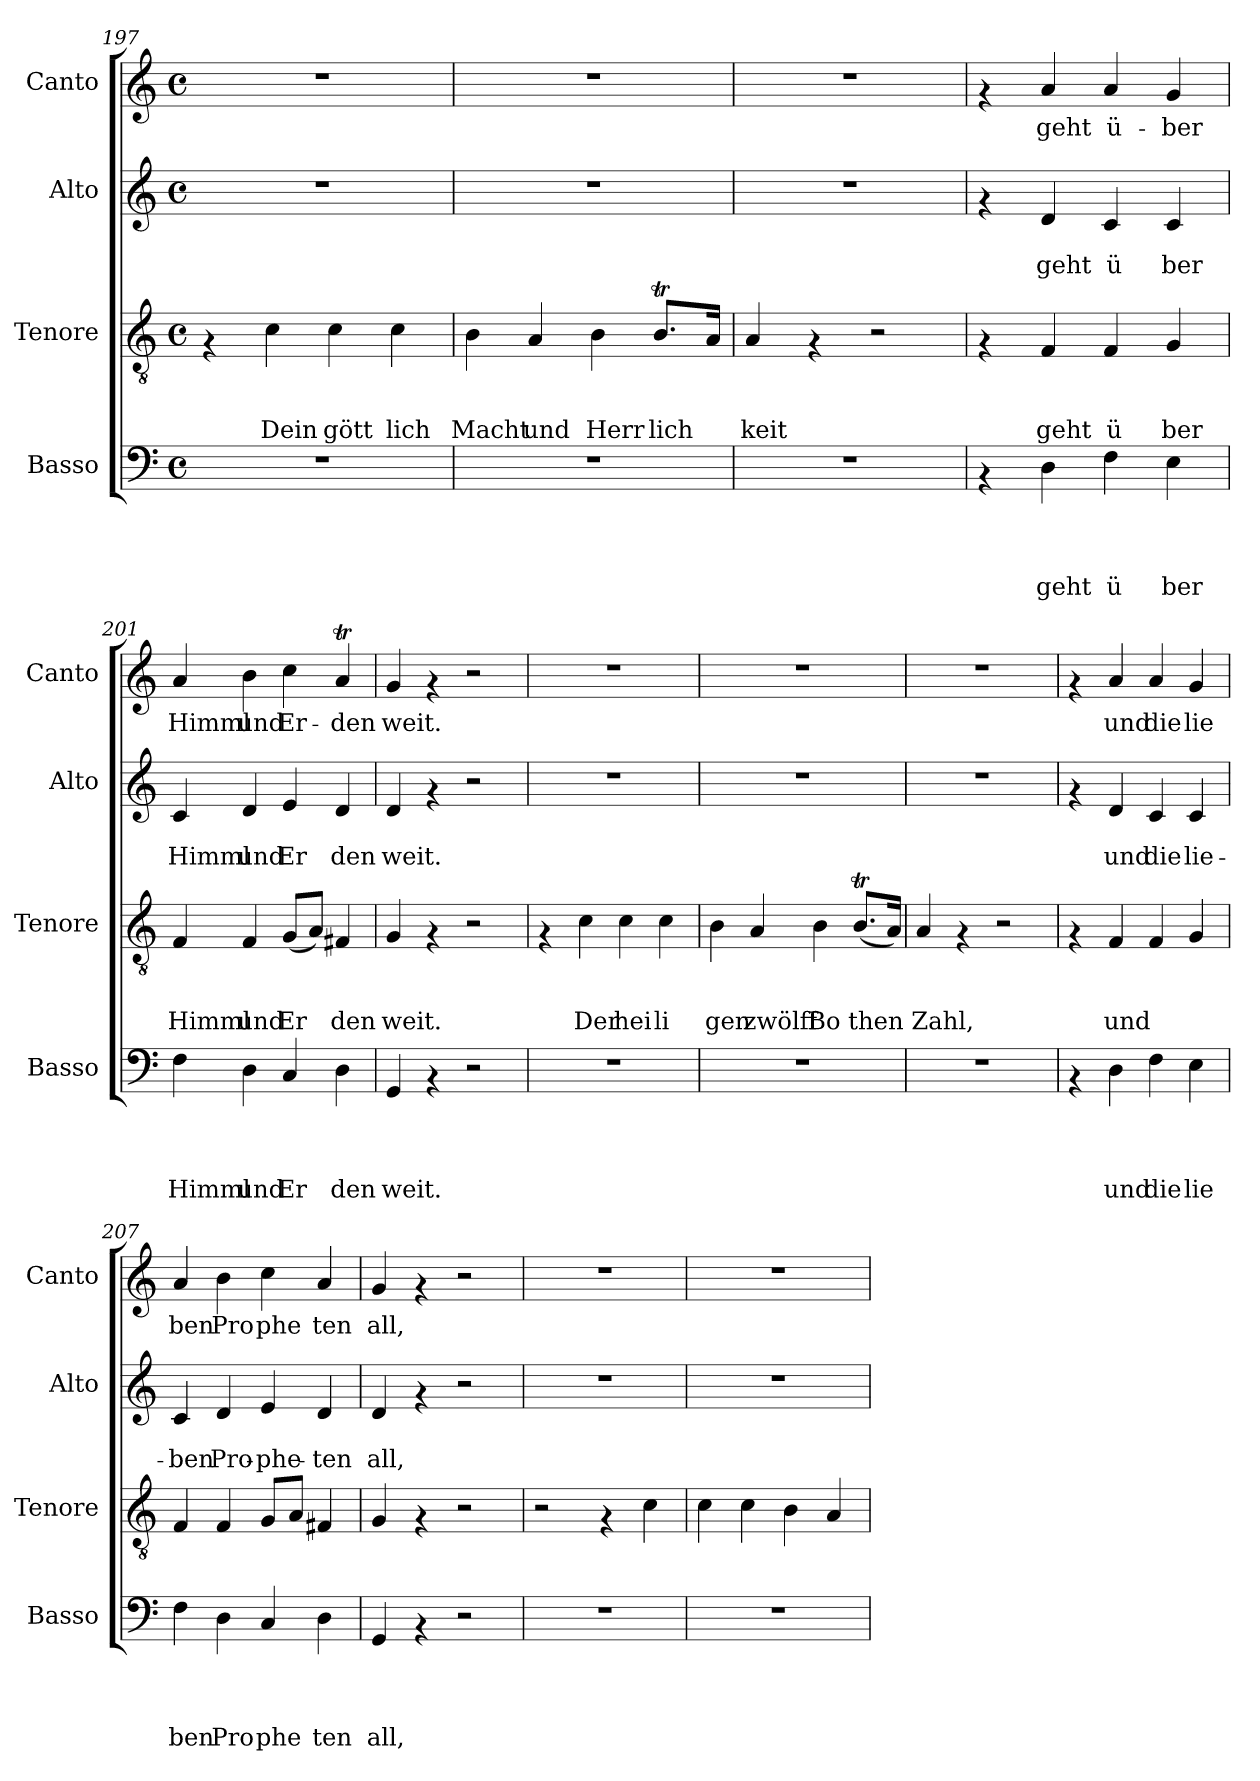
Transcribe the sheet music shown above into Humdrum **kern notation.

**kern	**text	**text	**text	**text	**kern	**text	**text	**text	**kern	**text	**text	**kern	**text
*part4	*part4	*part4	*part4	*part4	*part3	*part3	*part3	*part3	*part2	*part2	*part2	*part1	*part1
*staff4	*staff4	*staff4	*staff4	*staff4	*staff3	*staff3	*staff3	*staff3	*staff2	*staff2	*staff2	*staff1	*staff1
*I"Basso	*	*	*	*	*I"Tenore	*	*	*	*I"Alto	*	*	*I"Canto	*
*I'Basso	*	*	*	*	*I'Tenore	*	*	*	*I'Alto	*	*	*I'Canto	*
*clefF4	*	*	*	*	*clefGv2	*	*	*	*clefG2	*	*	*clefG2	*
*k[]	*	*	*	*	*k[]	*	*	*	*k[]	*	*	*k[]	*
*C:	*	*	*	*	*C:	*	*	*	*C:	*	*	*C:	*
*M4/4	*	*	*	*	*M4/4	*	*	*	*M4/4	*	*	*M4/4	*
*met(c)	*	*	*	*	*met(c)	*	*	*	*met(c)	*	*	*met(c)	*
=197	=197	=197	=197	=197	=197	=197	=197	=197	=197	=197	=197	=197	=197
1r	.	.	.	.	4rF	.	.	.	1r	.	.	1r	.
!	!	!	!	!	!	!	!	!LO:LY:b	!	!	!	!	!
.	.	.	.	.	4c\	.	.	Dein	.	.	.	.	.
!	!	!	!	!	!	!	!	!LO:LY:b	!	!	!	!	!
.	.	.	.	.	4c\	.	.	gött	.	.	.	.	.
!	!	!	!	!	!	!	!	!LO:LY:b	!	!	!	!	!
.	.	.	.	.	4c\	.	.	lich	.	.	.	.	.
=198	=198	=198	=198	=198	=198	=198	=198	=198	=198	=198	=198	=198	=198
!	!	!	!	!	!	!	!	!LO:LY:b	!	!	!	!	!
1r	.	.	.	.	4B\	.	.	Macht	1r	.	.	1r	.
!	!	!	!	!	!	!	!	!LO:LY:b	!	!	!	!	!
.	.	.	.	.	4A/	.	.	und	.	.	.	.	.
!	!	!	!	!	!	!	!	!LO:LY:b	!	!	!	!	!
.	.	.	.	.	4B\	.	.	Herr	.	.	.	.	.
!	!	!	!	!	!	!	!	!LO:LY:b	!	!	!	!	!
.	.	.	.	.	8.Bt/L	.	.	lich	.	.	.	.	.
.	.	.	.	.	16A/Jk	.	.	.	.	.	.	.	.
=199	=199	=199	=199	=199	=199	=199	=199	=199	=199	=199	=199	=199	=199
!	!	!	!	!	!	!	!	!LO:LY:b	!	!	!	!	!
1r	.	.	.	.	4A/	.	.	keit	1r	.	.	1r	.
.	.	.	.	.	4rF	.	.	.	.	.	.	.	.
.	.	.	.	.	2r	.	.	.	.	.	.	.	.
=200	=200	=200	=200	=200	=200	=200	=200	=200	=200	=200	=200	=200	=200
4rAA	.	.	.	.	4rF	.	.	.	4rf	.	.	4rf	.
!	!	!	!	!LO:LY:b	!	!	!	!LO:LY:b	!	!	!LO:LY:b	!	!LO:LY:b
4D\	.	.	.	geht	4F/	.	.	geht	4d/	.	geht	4a/	geht
!	!	!	!	!LO:LY:b	!	!	!	!LO:LY:b	!	!	!LO:LY:b	!	!LO:LY:b
4F\	.	.	.	ü	4F/	.	.	ü	4c/	.	ü	4a/	ü-
!	!	!	!	!LO:LY:b	!	!	!	!LO:LY:b	!	!	!LO:LY:b	!	!LO:LY:b
4E\	.	.	.	ber	4G/	.	.	ber	4c/	.	ber	4g/	-ber
=201	=201	=201	=201	=201	=201	=201	=201	=201	=201	=201	=201	=201	=201
!	!	!	!	!LO:LY:b	!	!	!	!LO:LY:b	!	!	!LO:LY:b	!	!LO:LY:b
4F\	.	.	.	Himml	4F/	.	.	Himml	4c/	.	Himml	4a/	Himml
!	!	!	!	!LO:LY:b	!	!	!	!LO:LY:b	!	!	!LO:LY:b	!	!LO:LY:b
4D\	.	.	.	und	4F/	.	.	und	4d/	.	und	4b\	und
!	!	!	!	!LO:LY:b	!	!	!	!LO:LY:b	!	!	!LO:LY:b	!	!LO:LY:b
4C/	.	.	.	Er	(<8G/L	.	.	Er	4e/	.	Er	4cc\	Er-
.	.	.	.	.	8A/J)	.	.	.	.	.	.	.	.
!	!	!	!	!LO:LY:b	!	!	!	!LO:LY:b	!	!	!LO:LY:b	!	!LO:LY:b
4D\	.	.	.	den	4F#X/	.	.	den	4d/	.	den	4aT/	-den
!!LO:LB:g=z
=202	=202	=202	=202	=202	=202	=202	=202	=202	=202	=202	=202	=202	=202
!	!	!	!	!LO:LY:b	!	!	!	!LO:LY:b	!	!	!LO:LY:b	!	!LO:LY:b
4GG/	.	.	.	weit.	4G/	.	.	weit.	4d/	.	weit.	4g/	weit.
4rAA	.	.	.	.	4rF	.	.	.	4rf	.	.	4rf	.
2r	.	.	.	.	2r	.	.	.	2r	.	.	2r	.
=203	=203	=203	=203	=203	=203	=203	=203	=203	=203	=203	=203	=203	=203
1r	.	.	.	.	4rF	.	.	.	1r	.	.	1r	.
!	!	!	!	!	!	!	!	!LO:LY:b	!	!	!	!	!
.	.	.	.	.	4c\	.	.	Der	.	.	.	.	.
!	!	!	!	!	!	!	!	!LO:LY:b	!	!	!	!	!
.	.	.	.	.	4c\	.	.	hei	.	.	.	.	.
!	!	!	!	!	!	!	!	!LO:LY:b	!	!	!	!	!
.	.	.	.	.	4c\	.	.	li	.	.	.	.	.
=204	=204	=204	=204	=204	=204	=204	=204	=204	=204	=204	=204	=204	=204
!	!	!	!	!	!	!	!	!LO:LY:b	!	!	!	!	!
1r	.	.	.	.	4B\	.	.	gen	1r	.	.	1r	.
!	!	!	!	!	!	!	!	!LO:LY:b	!	!	!	!	!
.	.	.	.	.	4A/	.	.	zwölff	.	.	.	.	.
!	!	!	!	!	!	!	!	!LO:LY:b	!	!	!	!	!
.	.	.	.	.	4B\	.	.	Bo	.	.	.	.	.
!	!	!	!	!	!	!	!	!LO:LY:b	!	!	!	!	!
.	.	.	.	.	(<8.Bt/L	.	.	then	.	.	.	.	.
.	.	.	.	.	16A/Jk)	.	.	.	.	.	.	.	.
=205	=205	=205	=205	=205	=205	=205	=205	=205	=205	=205	=205	=205	=205
!	!	!	!	!	!	!	!	!LO:LY:b	!	!	!	!	!
1r	.	.	.	.	4A/	.	.	Zahl,	1r	.	.	1r	.
.	.	.	.	.	4rF	.	.	.	.	.	.	.	.
.	.	.	.	.	2r	.	.	.	.	.	.	.	.
=206	=206	=206	=206	=206	=206	=206	=206	=206	=206	=206	=206	=206	=206
4rAA	.	.	.	.	4rF	.	.	.	4rf	.	.	4rf	.
!	!	!	!	!LO:LY:b	!	!	!	!LO:LY:b	!	!	!LO:LY:b	!	!LO:LY:b
4D\	.	.	.	und	4F/	.	.	und	4d/	.	und	4a/	und
!	!	!	!	!LO:LY:b	!	!	!	!	!	!	!LO:LY:b	!	!LO:LY:b
4F\	.	.	.	die	4F/	.	.	.	4c/	.	die	4a/	die
!	!	!	!	!LO:LY:b	!	!	!	!	!	!	!LO:LY:b	!	!LO:LY:b
4E\	.	.	.	lie	4G/	.	.	.	4c/	.	lie-	4g/	lie
=207	=207	=207	=207	=207	=207	=207	=207	=207	=207	=207	=207	=207	=207
!	!	!	!	!LO:LY:b	!	!	!	!	!	!	!LO:LY:b	!	!LO:LY:b
4F\	.	.	.	ben	4F/	.	.	.	4c/	.	-ben	4a/	ben
!	!	!	!	!LO:LY:b	!	!	!	!	!	!	!LO:LY:b	!	!LO:LY:b
4D\	.	.	.	Pro	4F/	.	.	.	4d/	.	Pro-	4b\	Pro
!	!	!	!	!LO:LY:b	!	!	!	!	!	!	!LO:LY:b	!	!LO:LY:b
4C/	.	.	.	phe	8G/L	.	.	.	4e/	.	-phe-	4cc\	phe
.	.	.	.	.	8A/J	.	.	.	.	.	.	.	.
!	!	!	!	!LO:LY:b	!	!	!	!	!	!	!LO:LY:b	!	!LO:LY:b
4D\	.	.	.	ten	4F#X/	.	.	.	4d/	.	-ten	4a/	ten
=208	=208	=208	=208	=208	=208	=208	=208	=208	=208	=208	=208	=208	=208
!	!	!	!	!LO:LY:b	!	!	!	!	!	!	!LO:LY:b	!	!LO:LY:b
4GG/	.	.	.	all,	4G/	.	.	.	4d/	.	all,	4g/	all,
4rAA	.	.	.	.	4rF	.	.	.	4rf	.	.	4rf	.
2r	.	.	.	.	2r	.	.	.	2r	.	.	2r	.
!!LO:LB:g=z
=209	=209	=209	=209	=209	=209	=209	=209	=209	=209	=209	=209	=209	=209
1r	.	.	.	.	2r	.	.	.	1r	.	.	1r	.
.	.	.	.	.	4rF	.	.	.	.	.	.	.	.
.	.	.	.	.	4c\	.	.	.	.	.	.	.	.
=210	=210	=210	=210	=210	=210	=210	=210	=210	=210	=210	=210	=210	=210
1r	.	.	.	.	4c\	.	.	.	1r	.	.	1r	.
.	.	.	.	.	4c\	.	.	.	.	.	.	.	.
.	.	.	.	.	4B\	.	.	.	.	.	.	.	.
.	.	.	.	.	4A/	.	.	.	.	.	.	.	.
=	=	=	=	=	=	=	=	=	=	=	=	=	=
*-	*-	*-	*-	*-	*-	*-	*-	*-	*-	*-	*-	*-	*-
